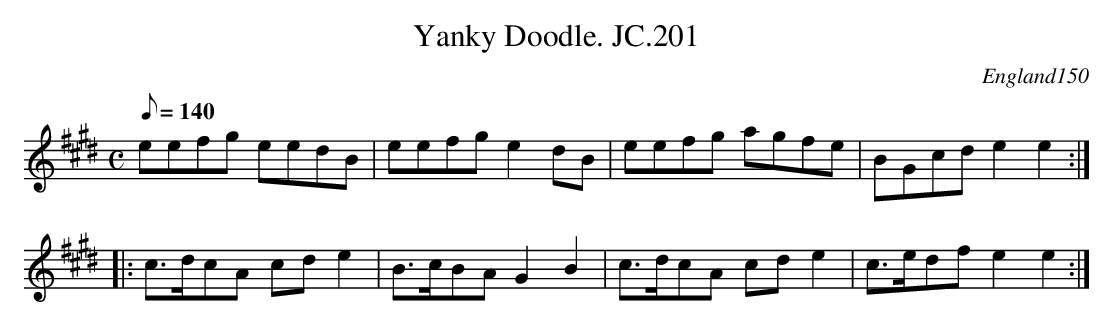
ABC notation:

X:1
T:Yanky Doodle. JC.201
M:C
L:1/8
Q:140
O:England150
K:E
eefg eedB|eefge2dB|eefg agfe|BGcde2e2:|!
|:c>dcA cde2|B>cBAG2B2|c>dcA cde2|c>edfe2e2:|]
